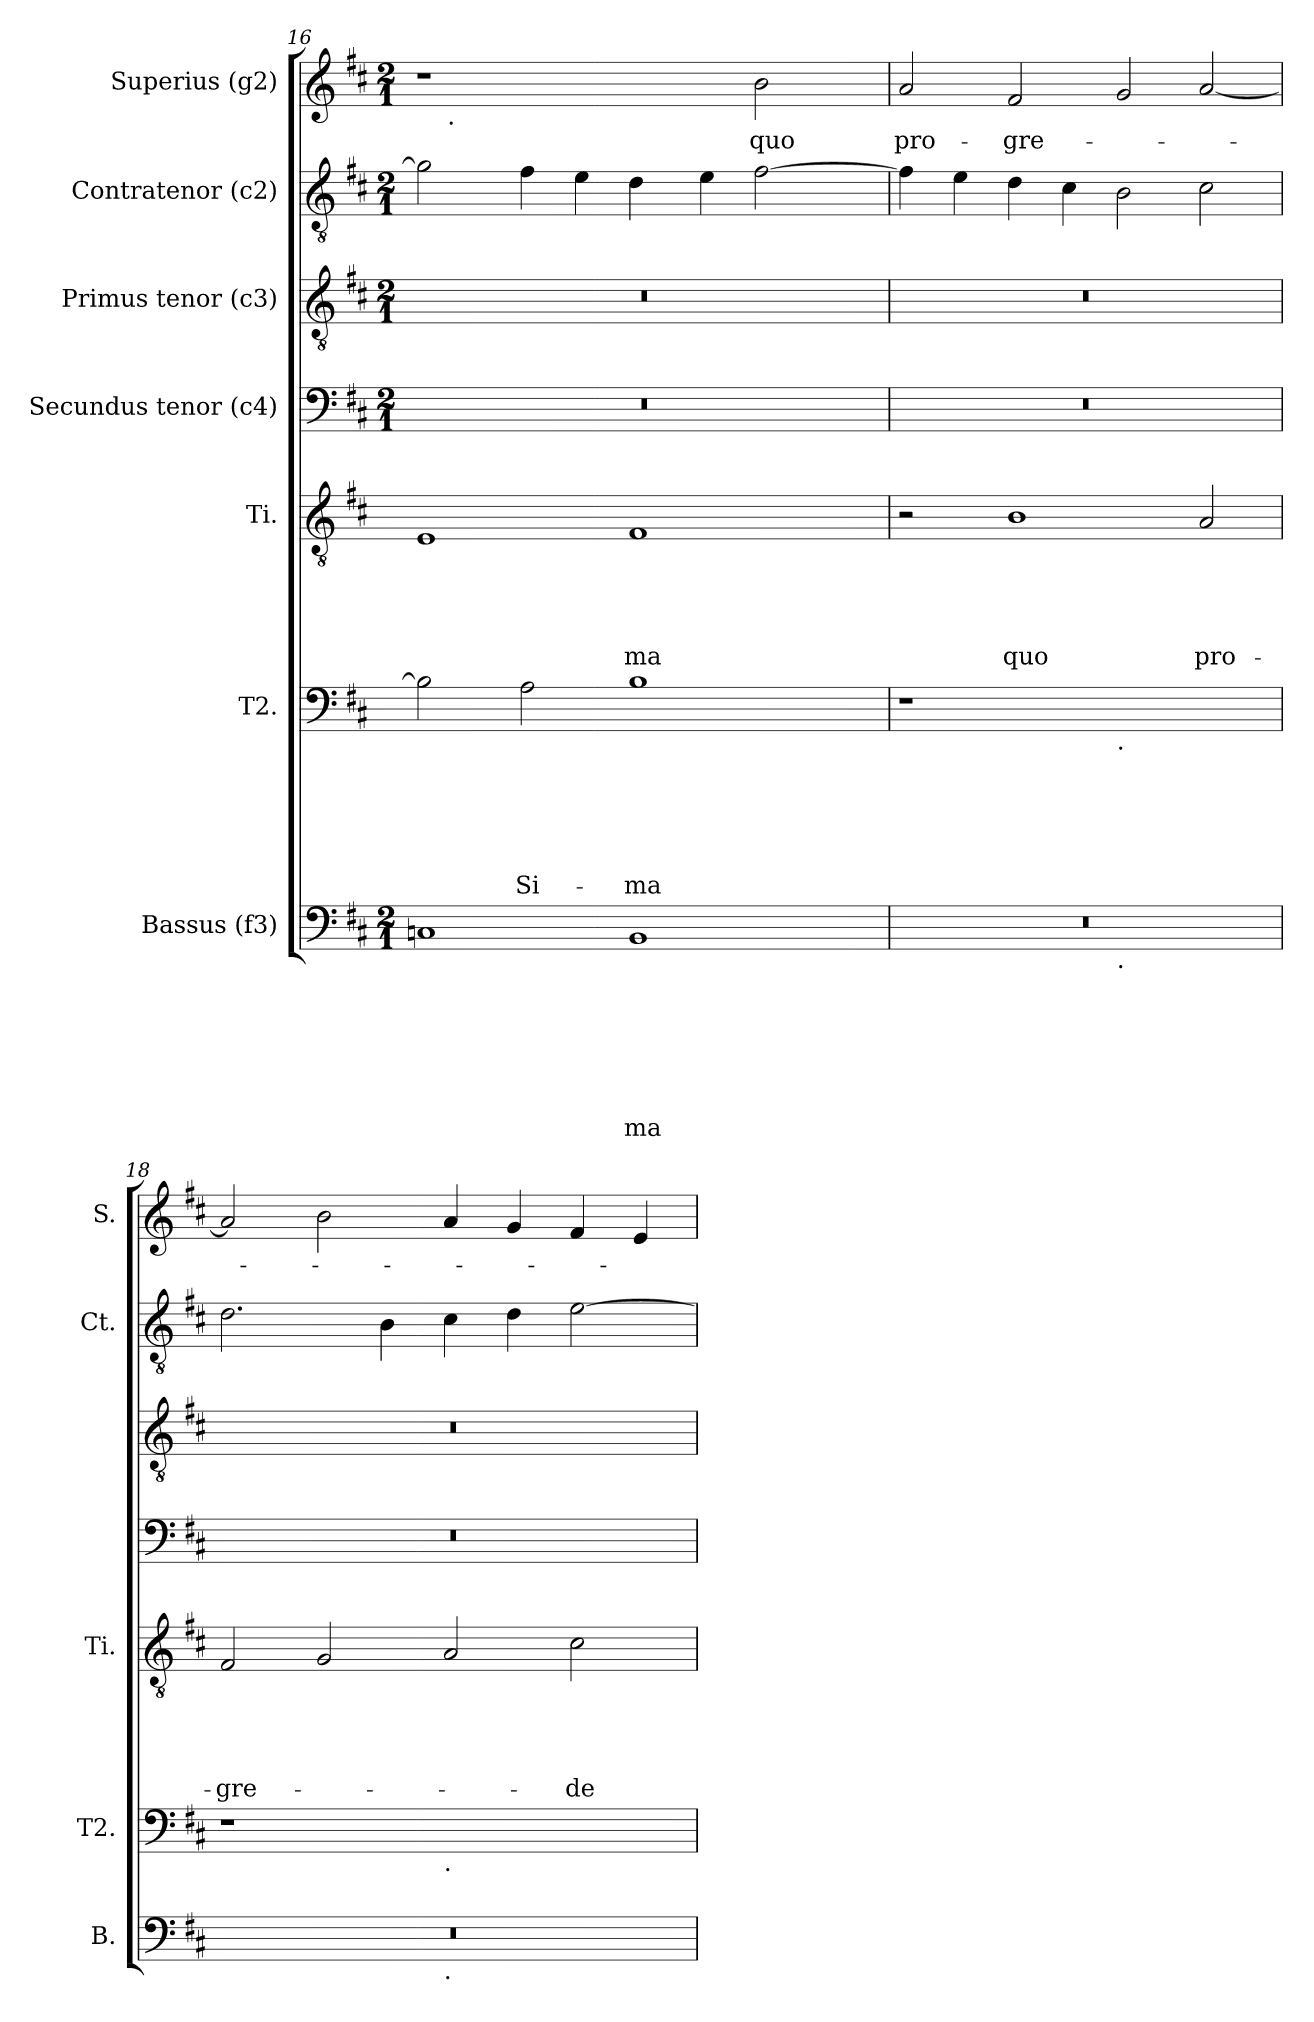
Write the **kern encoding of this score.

**kern	**text	**text	**text	**text	**text	**text	**text	**kern	**text	**text	**text	**text	**text	**text	**kern	**text	**text	**text	**text	**text	**kern	**kern	**kern	**kern	**text
*part7	*part7	*part7	*part7	*part7	*part7	*part7	*part7	*part6	*part6	*part6	*part6	*part6	*part6	*part6	*part5	*part5	*part5	*part5	*part5	*part5	*part4	*part3	*part2	*part1	*part1
*staff7	*staff7	*staff7	*staff7	*staff7	*staff7	*staff7	*staff7	*staff6	*staff6	*staff6	*staff6	*staff6	*staff6	*staff6	*staff5	*staff5	*staff5	*staff5	*staff5	*staff5	*staff4	*staff3	*staff2	*staff1	*staff1
*I"Bassus (f3)	*	*	*	*	*	*	*	*I"T2.	*	*	*	*	*	*	*I"Ti.	*	*	*	*	*	*I"Secundus tenor (c4)	*I"Primus tenor (c3)	*I"Contratenor (c2)	*I"Superius (g2)	*
*I'B.	*	*	*	*	*	*	*	*I'T2.	*	*	*	*	*	*	*I'Ti.	*	*	*	*	*	*	*	*I'Ct.	*I'S.	*
*clefF4	*	*	*	*	*	*	*	*clefF4	*	*	*	*	*	*	*clefGv2	*	*	*	*	*	*clefF4	*clefGv2	*clefGv2	*clefG2	*
*k[f#c#]	*	*	*	*	*	*	*	*k[f#c#]	*	*	*	*	*	*	*k[f#c#]	*	*	*	*	*	*k[f#c#]	*k[f#c#]	*k[f#c#]	*k[f#c#]	*
*D:	*	*	*	*	*	*	*	*D:	*	*	*	*	*	*	*D:	*	*	*	*	*	*D:	*D:	*D:	*D:	*
*M2/1	*	*	*	*	*	*	*	*	*	*	*	*	*	*	*	*	*	*	*	*	*M2/1	*M2/1	*M2/1	*M2/1	*
=16	=16	=16	=16	=16	=16	=16	=16	=16	=16	=16	=16	=16	=16	=16	=16	=16	=16	=16	=16	=16	=16	=16	=16	=16	=16
*	*	*	*	*	*	*	*	*	*	*	*	*	*	*	*	*	*	*	*	*	*	*	*	*^	*
1C	.	.	.	.	.	.	.	2B\]	.	.	.	.	.	.	1E	.	.	.	.	.	0r	0r	2g\]	1r	16.ryy	.
!	!	!	!	!	!	!	!	!	!	!	!	!	!	!	!	!	!	!	!	!	!	!	!	!	!LO:TX:b:t=.	!
.	.	.	.	.	.	.	.	.	.	.	.	.	.	.	.	.	.	.	.	.	.	.	.	.	1ryy	.
!	!	!	!	!	!	!	!	!	!	!	!	!	!	!LO:LY:b	!	!	!	!	!	!	!	!	!	!	!	!
.	.	.	.	.	.	.	.	2A\	.	.	.	.	.	-Si-	.	.	.	.	.	.	.	.	4f#\	.	.	.
.	.	.	.	.	.	.	.	.	.	.	.	.	.	.	.	.	.	.	.	.	.	.	4e\	.	.	.
!	!	!	!	!	!	!	!LO:LY:b	!	!	!	!	!	!	!LO:LY:b	!	!	!	!	!	!LO:LY:b	!	!	!	!	!	!
1BB	.	.	.	.	.	.	-ma	1B	.	.	.	.	.	-ma	1F#	.	.	.	.	-ma	.	.	4d\	2ryy	.	.
.	.	.	.	.	.	.	.	.	.	.	.	.	.	.	.	.	.	.	.	.	.	.	.	.	2ryy	.
.	.	.	.	.	.	.	.	.	.	.	.	.	.	.	.	.	.	.	.	.	.	.	4e\	.	.	.
!	!	!	!	!	!	!	!	!	!	!	!	!	!	!	!	!	!	!	!	!	!	!	!	!	!	!LO:LY:b
.	.	.	.	.	.	.	.	.	.	.	.	.	.	.	.	.	.	.	.	.	.	.	[<2f#\	2b\	.	quo
.	.	.	.	.	.	.	.	.	.	.	.	.	.	.	.	.	.	.	.	.	.	.	.	.	4ryy	.
.	.	.	.	.	.	.	.	.	.	.	.	.	.	.	.	.	.	.	.	.	.	.	.	.	8ryy	.
.	.	.	.	.	.	.	.	.	.	.	.	.	.	.	.	.	.	.	.	.	.	.	.	.	32ryy	.
!!LO:LB:g=z
=17	=17	=17	=17	=17	=17	=17	=17	=17	=17	=17	=17	=17	=17	=17	=17	=17	=17	=17	=17	=17	=17	=17	=17	=17	=17	=17
!	!	!	!	!	!	!	!	!	!	!	!	!	!	!	!	!	!	!	!	!	!	!	!	!	!	!LO:LY:b
*^	*	*	*	*	*	*	*	*	*	*	*	*	*	*	*	*	*	*	*	*	*	*	*	*v	*v	*
0r	1ryy	.	.	.	.	.	.	.	1r	.	.	.	.	.	.	2r	.	.	.	.	.	0r	0r	4f#\]	2a/	pro-
.	.	.	.	.	.	.	.	.	.	.	.	.	.	.	.	.	.	.	.	.	.	.	.	4e\	.	.
!	!	!	!	!	!	!	!	!	!	!	!	!	!	!	!	!	!	!	!	!	!LO:LY:b	!	!	!	!	!LO:LY:b
.	.	.	.	.	.	.	.	.	.	.	.	.	.	.	.	1B	.	.	.	.	quo	.	.	4d\	2f#/	-gre-
.	.	.	.	.	.	.	.	.	.	.	.	.	.	.	.	.	.	.	.	.	.	.	.	4c#\	.	.
!	!	!	!	!	!	!	!	!	!LO:TX:b:t=.	!	!	!	!	!	!	!	!	!	!	!	!	!	!	!	!	!
!	!LO:TX:b:t=.	!	!	!	!	!	!	!	!	!	!	!	!	!	!	!	!	!	!	!	!	!	!	!	!	!
.	1ryy	.	.	.	.	.	.	.	1ryy	.	.	.	.	.	.	.	.	.	.	.	.	.	.	2B\	2g/	.
!	!	!	!	!	!	!	!	!	!	!	!	!	!	!	!	!	!	!	!	!	!LO:LY:b	!	!	!	!	!
.	.	.	.	.	.	.	.	.	.	.	.	.	.	.	.	2A/	.	.	.	.	pro-	.	.	2c#\	[<2a/	.
=18	=18	=18	=18	=18	=18	=18	=18	=18	=18	=18	=18	=18	=18	=18	=18	=18	=18	=18	=18	=18	=18	=18	=18	=18	=18	=18
!	!	!	!	!	!	!	!	!	!	!	!	!	!	!	!	!	!	!	!	!	!LO:LY:b	!	!	!	!	!
0r	1ryy	.	.	.	.	.	.	.	1r	.	.	.	.	.	.	2F#/	.	.	.	.	-gre-	0r	0r	2.d\	2a/]	.
.	.	.	.	.	.	.	.	.	.	.	.	.	.	.	.	2G/	.	.	.	.	.	.	.	.	2b\	.
.	.	.	.	.	.	.	.	.	.	.	.	.	.	.	.	.	.	.	.	.	.	.	.	4B\	.	.
!	!	!	!	!	!	!	!	!	!LO:TX:b:t=.	!	!	!	!	!	!	!	!	!	!	!	!	!	!	!	!	!
!	!LO:TX:b:t=.	!	!	!	!	!	!	!	!	!	!	!	!	!	!	!	!	!	!	!	!	!	!	!	!	!
.	1ryy	.	.	.	.	.	.	.	1ryy	.	.	.	.	.	.	2A/	.	.	.	.	.	.	.	4c#\	4a/	.
.	.	.	.	.	.	.	.	.	.	.	.	.	.	.	.	.	.	.	.	.	.	.	.	4d\	4g/	.
!	!	!	!	!	!	!	!	!	!	!	!	!	!	!	!	!	!	!	!	!	!LO:LY:b	!	!	!	!	!
.	.	.	.	.	.	.	.	.	.	.	.	.	.	.	.	2c#\	.	.	.	.	-de-	.	.	[>2e\	4f#/	.
.	.	.	.	.	.	.	.	.	.	.	.	.	.	.	.	.	.	.	.	.	.	.	.	.	4e/	.
*v	*v	*	*	*	*	*	*	*	*	*	*	*	*	*	*	*	*	*	*	*	*	*	*	*	*	*
=	=	=	=	=	=	=	=	=	=	=	=	=	=	=	=	=	=	=	=	=	=	=	=	=	=
*-	*-	*-	*-	*-	*-	*-	*-	*-	*-	*-	*-	*-	*-	*-	*-	*-	*-	*-	*-	*-	*-	*-	*-	*-	*-
